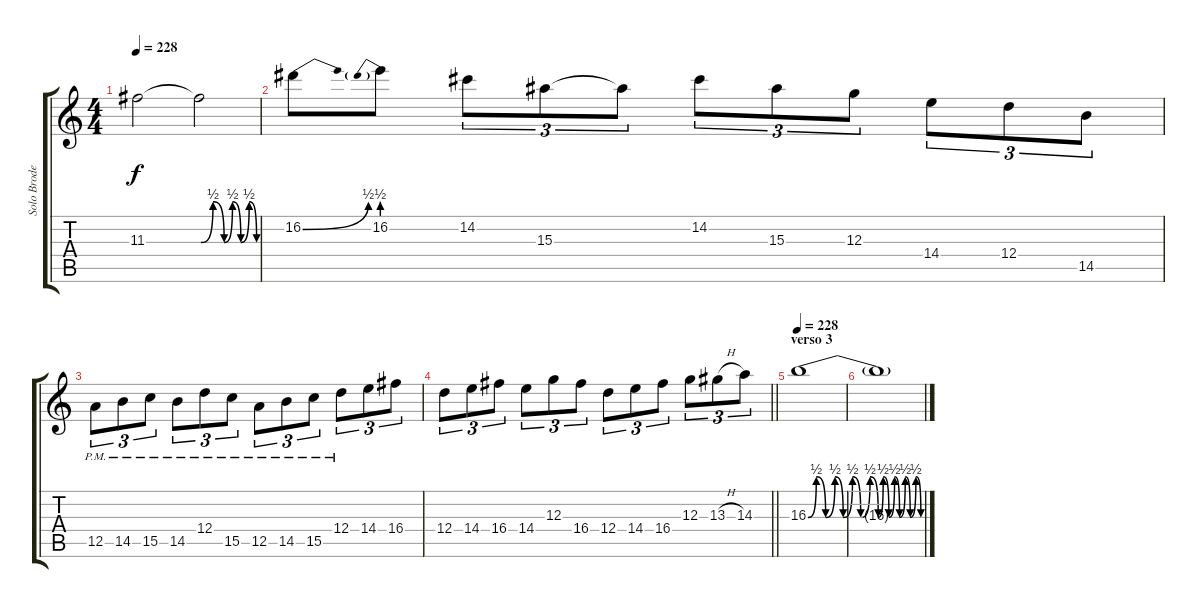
\track ("Solo Broderick" "Solo Brode") {instrument distortionguitar}
\staff {score tabs}
\tuning (E4 B3 G3 D3 A2 E2) {hide}
\ts (4 4)
\tempo 228
\clef g2
\ks c
11.3.2{dy f} 11.3{be (custom 0 0 13 2 25 0 34 2 43 0 52 2 60 0) t}.2 |
16.2{be (bend 0 0 60 2)}.8 16.2{be (prebend 0 2 60 2)}.8 14.2.8{tu (3 2)} 15.3.8{tu (3 2)} 15.3{t}.8{tu (3 2)} 14.2.8{tu (3 2)} 15.3.8{tu (3 2)} 12.3.8{tu (3 2)} 14.4.8{tu (3 2)} 12.4.8{tu (3 2)} 14.5.8{tu (3 2)} |
12.5{pm}.8{tu (3 2)} 14.5{pm}.8{tu (3 2)} 15.5{pm}.8{tu (3 2)} 14.5{pm}.8{tu (3 2)} 12.4{pm}.8{tu (3 2)} 15.5{pm}.8{tu (3 2)} 12.5{pm}.8{tu (3 2)} 14.5{pm}.8{tu (3 2)} 15.5{pm}.8{tu (3 2)} 12.4{pm}.8{tu (3 2)} 14.4.8{tu (3 2)} 16.4.8{tu (3 2)} |
\barLineRight lightlight
12.4.8{tu (3 2)} 14.4.8{tu (3 2)} 16.4.8{tu (3 2)} 14.4.8{tu (3 2)} 12.3.8{tu (3 2)} 16.4.8{tu (3 2)} 12.4.8{tu (3 2)} 14.4.8{tu (3 2)} 16.4.8{tu (3 2)} 12.3.8{tu (3 2)} 13.3{h}.8{tu (3 2)} 14.3.8{tu (3 2)} |
\section ("" "verso 3")
\tempo 228
16.3{be (custom 0 0 7 2 15 0 23 2 30 0 38 2 45 0 53 2 60 0)}.1 |
16.3{be (custom 0 0 7 2 15 0 23 2 30 0 38 2 45 0 53 2 60 0) t}.1
